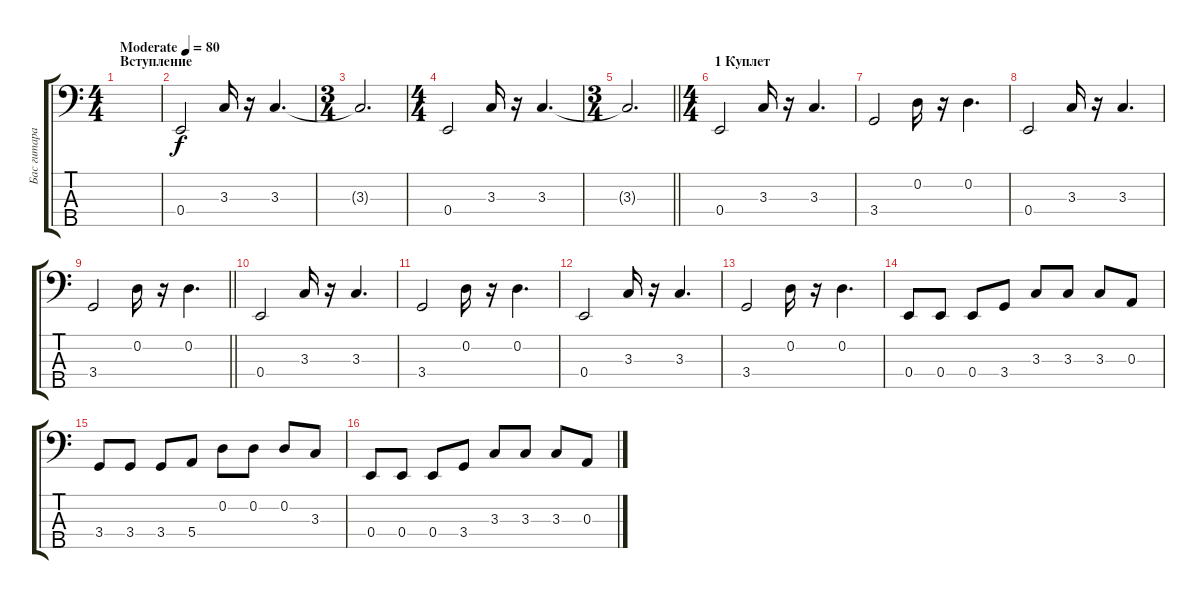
\track ("Бас гитара" "Бас гитара") {instrument electricbassfinger}
\staff {score tabs}
\tuning (G2 D2 A1 E1 B0) {hide}
\ts (4 4)
\section ("" "Вступление")
\tempo (80 "Moderate")
\clef f4
\ks c
|
0.4.2 3.3.16 r.16 3.3.4{d} |
\ts (3 4)
3.3{t}.2{d} |
\ts (4 4)
0.4.2 3.3.16 r.16 3.3.4{d} |
\ts (3 4)
\barLineRight lightlight
3.3{t}.2{d} |
\ts (4 4)
\section ("" "1 Куплет")
0.4.2 3.3.16 r.16 3.3.4{d} |
3.4.2 0.2.16 r.16 0.2.4{d} |
0.4.2 3.3.16 r.16 3.3.4{d} |
\barLineRight lightlight
3.4.2 0.2.16 r.16 0.2.4{d} |
\section ("" "")
0.4.2 3.3.16 r.16 3.3.4{d} |
3.4.2 0.2.16 r.16 0.2.4{d} |
0.4.2 3.3.16 r.16 3.3.4{d} |
3.4.2 0.2.16 r.16 0.2.4{d} |
0.4.8 0.4.8 0.4.8 3.4.8 3.3.8 3.3.8 3.3.8 0.3.8 |
3.4.8 3.4.8 3.4.8 5.4.8 0.2.8 0.2.8 0.2.8 3.3.8 |
0.4.8 0.4.8 0.4.8 3.4.8 3.3.8 3.3.8 3.3.8 0.3.8
